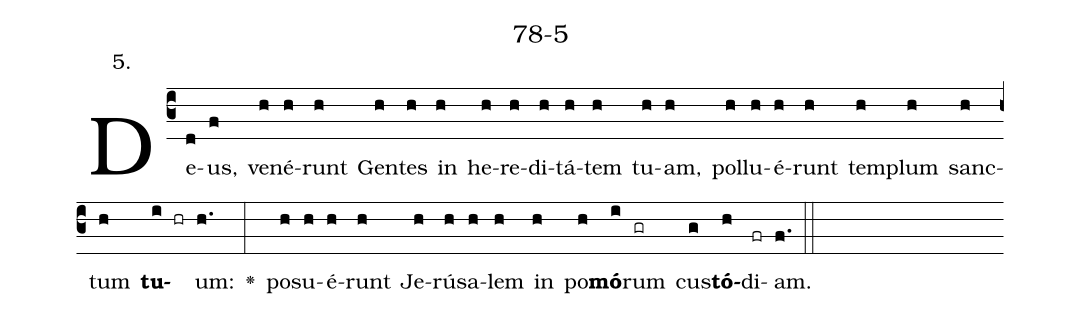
name: 78-5;
annotation: 5.;
%%
(c3)De(d)us,(f) ve(h)né(h)runt(h) Gen(h)tes(h) in(h) he(h)re(h)di(h)tá(h)tem(h) tu(h)am,(h) pol(h)lu(h)é(h)runt(h) tem(h)plum(h) sanc(h)tum(h) <b>tu</b>(i hr)um:(h.) <v>\greheightstar</v>(:) po(h)su(h)é(h)runt(h) Je(h)rú(h)sa(h)lem(h) in(h) po(h)<b>mó</b>(i)rum(gr) cus(g)<b>tó</b>(h)di(fr)am.(f.) (::)


%E(h) u(h) o(i) u(g) a(h) e.(f.) (::)
